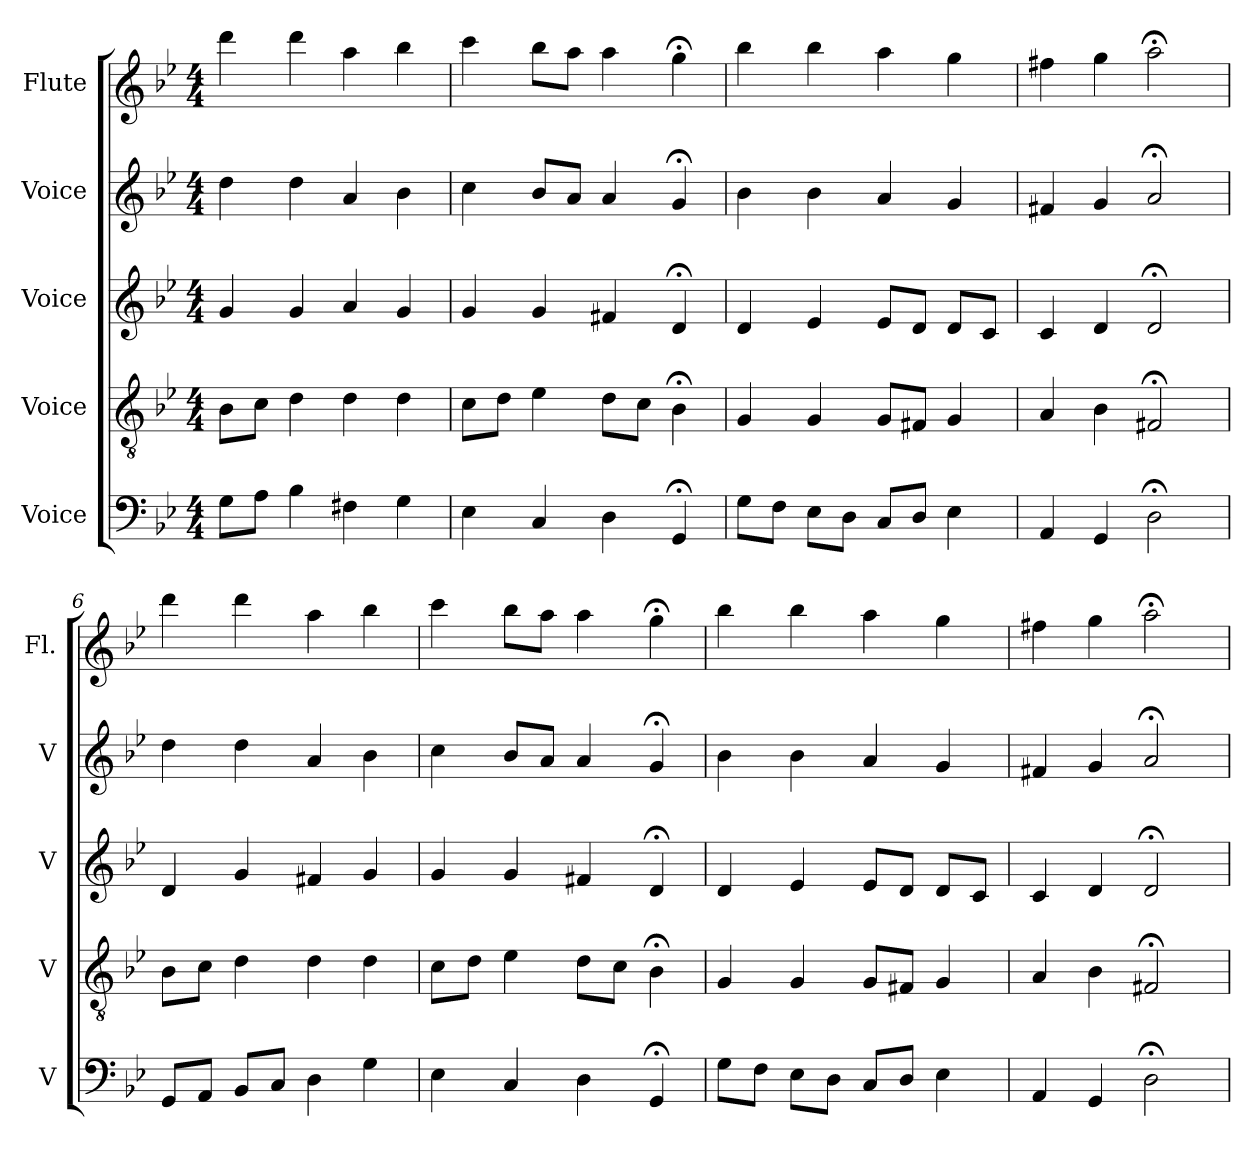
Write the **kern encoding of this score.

**kern	**kern	**kern	**kern	**kern
*part5	*part4	*part3	*part2	*part1
*staff5	*staff4	*staff3	*staff2	*staff1
*I"Voice	*I"Voice	*I"Voice	*I"Voice	*I"Flute
*I'V	*I'V	*I'V	*I'V	*I'Fl.
*clefF4	*clefGv2	*clefG2	*clefG2	*clefG2
*k[b-e-]	*k[b-e-]	*k[b-e-]	*k[b-e-]	*k[b-e-]
*M4/4	*M4/4	*M4/4	*M4/4	*M4/4
=	=	=	=	=
8GL	8B-L	4g	4dd	4ddd
8AJ	8cJ	.	.	.
4B-	4d	4g	4dd	4ddd
4F#X	4d	4a	4a	4aa
4G	4d	4g	4b-	4bb-
=3	=3	=3	=3	=3
4E-	8cL	4g	4cc	4ccc
.	8dJ	.	.	.
4C	4e-	4g	8b-L	8bb-L
.	.	.	8aJ	8aaJ
4D	8dL	4f#X	4a	4aa
.	8cJ	.	.	.
4GG;<	4B-;<	4d;<	4g;<	4gg;<
=4	=4	=4	=4	=4
8GL	4G	4d	4b-	4bb-
8FJ	.	.	.	.
8E-L	4G	4e-	4b-	4bb-
8DJ	.	.	.	.
8CL	8GL	8e-L	4a	4aa
8DJ	8F#XJ	8dJ	.	.
4E-	4G	8dL	4g	4gg
.	.	8cJ	.	.
=5	=5	=5	=5	=5
4AA	4A	4c	4f#X	4ff#X
4GG	4B-	4d	4g	4gg
2D;<	2F#X;<	2d;<	2a;<	2aa;<
=6	=6	=6	=6	=6
8GGL	8B-L	4d	4dd	4ddd
8AAJ	8cJ	.	.	.
8BB-L	4d	4g	4dd	4ddd
8CJ	.	.	.	.
4D	4d	4f#X	4a	4aa
4G	4d	4g	4b-	4bb-
=7	=7	=7	=7	=7
4E-	8cL	4g	4cc	4ccc
.	8dJ	.	.	.
4C	4e-	4g	8b-L	8bb-L
.	.	.	8aJ	8aaJ
4D	8dL	4f#X	4a	4aa
.	8cJ	.	.	.
4GG;<	4B-;<	4d;<	4g;<	4gg;<
=8	=8	=8	=8	=8
8GL	4G	4d	4b-	4bb-
8FJ	.	.	.	.
8E-L	4G	4e-	4b-	4bb-
8DJ	.	.	.	.
8CL	8GL	8e-L	4a	4aa
8DJ	8F#XJ	8dJ	.	.
4E-	4G	8dL	4g	4gg
.	.	8cJ	.	.
=9	=9	=9	=9	=9
4AA	4A	4c	4f#X	4ff#X
4GG	4B-	4d	4g	4gg
2D;<	2F#X;<	2d;<	2a;<	2aa;<
=	=	=	=	=
*-	*-	*-	*-	*-
